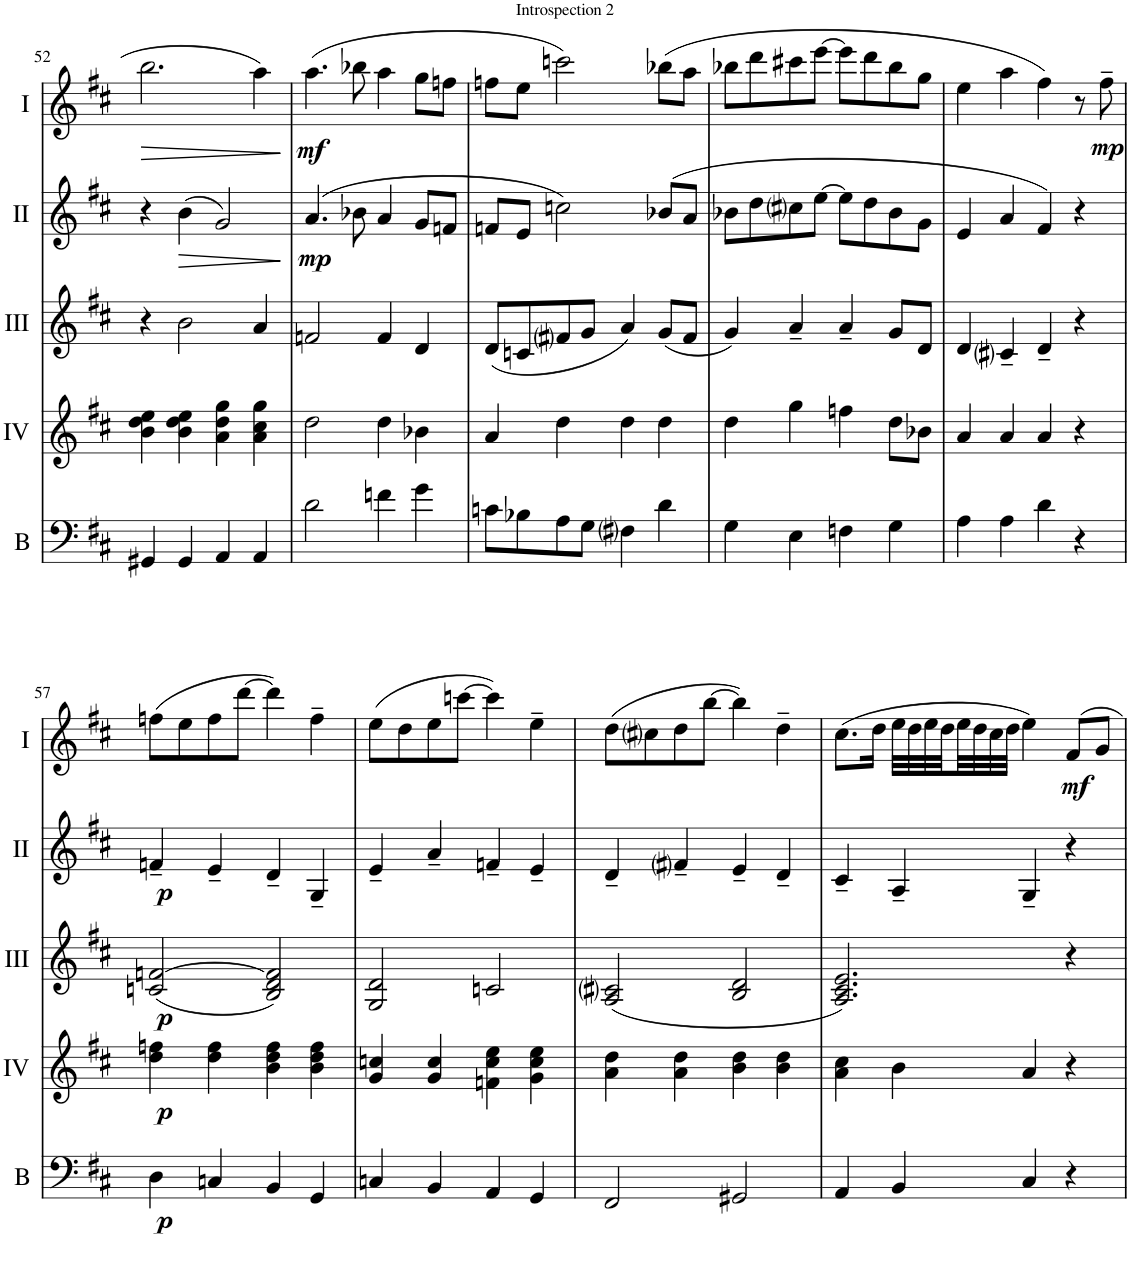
**kern	**dynam	**kern	**dynam	**kern	**dynam	**kern	**dynam	**kern	**dynam
*part5	*part5	*part4	*part4	*part3	*part3	*part2	*part2	*part1	*part1
*staff5	*staff5	*staff4	*staff4	*staff3	*staff3	*staff2	*staff2	*staff1	*staff1
*I"Bass	*	*I"Acc. 4	*	*I"Acc. 3	*	*I"Acc. 2	*	*I"Acc. 1	*
*I'B	*	*	*	*	*	*	*	*	*
!!LO:PB:g=z
*clefF4	*	*clefG2	*	*clefG2	*	*clefG2	*	*clefG2	*
*Trd7c12	*	*Trd7c12	*	*	*	*	*	*	*
*k[f#c#]	*	*k[f#c#]	*	*k[f#c#]	*	*k[f#c#]	*	*k[f#c#]	*
*M4/4	*	*M4/4	*	*M4/4	*	*M4/4	*	*M4/4	*
*met(c)	*	*met(c)	*	*met(c)	*	*met(c)	*	*met(c)	*
=52	=52	=52	=52	=52	=52	=52	=52	=52	=52
!	!	!	!	!	!	!	!	!	!LO:HP:b
4GG#X/	.	4b\ 4dd\ 4ee\	.	4r	.	4r	.	2.bb\	>
!	!	!	!	!	!	!	!LO:HP:b	!	!
4GG#/	.	4b\ 4dd\ 4ee\	.	2b\	.	(4b\	>	.	.
4AA/	.	4a\ 4dd\ 4gg\	.	.	.	2g/)	.	.	.
4AA/	.	4a\ 4cc#\ 4gg\	.	4a/	.	.	.	4aa\	.
.	.	.	.	.	.	.	]	.	]
=53	=53	=53	=53	=53	=53	=53	=53	=53	=53
!	!	!	!	!	!	!	!LO:DY:b	!	!LO:DY:b
2d\	.	2dd\	.	2fn/	.	(4.a/	mp	(4.aa\	mf
.	.	.	.	.	.	8b-X\	.	8bb-X\	.
4fn\	.	4dd\	.	4f/	.	4a/	.	4aa\	.
4g\	.	4b-X\	.	4d/	.	8g/L	.	8gg\L	.
.	.	.	.	.	.	8fn/J	.	8ffn\J	.
=54	=54	=54	=54	=54	=54	=54	=54	=54	=54
8cn\L	.	4a/	.	(8d/L	.	8fn/L	.	8ffn\L	.
8B-X\	.	.	.	8cn/	.	8e/J	.	8ee\J	.
8A\	.	4dd\	.	8f#i/	.	2ccn\)	.	2cccn\)	.
8G\J	.	.	.	8g/J	.	.	.	.	.
4F#i\	.	4dd\	.	4a/)	.	.	.	.	.
4d\	.	4dd\	.	(8g/L	.	(8b-X/L	.	(8bb-X\L	.
.	.	.	.	8f#/J	.	8a/J	.	8aa\J	.
=55	=55	=55	=55	=55	=55	=55	=55	=55	=55
4G\	.	4dd\	.	4g/)	.	8b-X\L	.	8bb-X\L	.
.	.	.	.	.	.	8dd\	.	8ddd\	.
4E\	.	4gg\	.	4a~/	.	8cc#i\	.	8ccc#X\	.
.	.	.	.	.	.	[8ee\J	.	[8eee\J	.
4Fn\	.	4ffn\	.	4a~/	.	8ee\L]	.	8eee\L]	.
.	.	.	.	.	.	8dd\	.	8ddd\	.
4G\	.	8dd\L	.	8g/L	.	8b-\	.	8bb-\	.
.	.	8b-X\J	.	8d/J	.	8g\J	.	8gg\J	.
=56	=56	=56	=56	=56	=56	=56	=56	=56	=56
4A\	.	4a/	.	4d/	.	4e/	.	4ee\	.
4A\	.	4a/	.	4c#i~/	.	4a/	.	4aa\	.
4d\	.	4a/	.	4d~/	.	4f#/)	.	4ff#\)	.
4r	.	4r	.	4r	.	4r	.	8r	.
!	!	!	!	!	!	!	!	!	!LO:DY:b
.	.	.	.	.	.	.	.	8ff#~\	mp
!!LO:LB:g=z
=57	=57	=57	=57	=57	=57	=57	=57	=57	=57
!	!LO:DY:b	!	!LO:DY:b	!	!LO:DY:b	!	!LO:DY:b	!	!
4D\	p	4dd\ 4ffn\	p	(2cn/ [2fn/	p	4fn~/	p	(8ffn\L	.
.	.	.	.	.	.	.	.	8ee\	.
4Cn/	.	4dd\ 4ff\	.	.	.	4e~/	.	8ff\	.
.	.	.	.	.	.	.	.	[8ddd\J	.
4BB/	.	4b\ 4dd\ 4ff\	.	2B/ 2d/ 2f/])	.	4d~/	.	4ddd\])	.
4GG/	.	4b\ 4dd\ 4ff\	.	.	.	4G~/	.	4ff~\	.
=58	=58	=58	=58	=58	=58	=58	=58	=58	=58
4Cn/	.	4g/ 4ccn/	.	2G/ 2d/	.	4e~/	.	(8ee\L	.
.	.	.	.	.	.	.	.	8dd\	.
4BB/	.	4g/ 4cc/	.	.	.	4a~/	.	8ee\	.
.	.	.	.	.	.	.	.	[8cccn\J	.
4AA/	.	4fn\ 4cc\ 4ee\	.	2cn/	.	4fn~/	.	4ccc\])	.
4GG/	.	4g\ 4cc\ 4ee\	.	.	.	4e~/	.	4ee~\	.
=59	=59	=59	=59	=59	=59	=59	=59	=59	=59
2FF#/	.	4a\ 4dd\	.	(2A/ 2c#i/	.	4d~/	.	(8dd\L	.
.	.	.	.	.	.	.	.	8cc#i\	.
.	.	4a\ 4dd\	.	.	.	4f#i~/	.	8dd\	.
.	.	.	.	.	.	.	.	[8bb\J	.
2GG#X/	.	4b\ 4dd\	.	2B/ 2d/	.	4e~/	.	4bb\])	.
.	.	4b\ 4dd\	.	.	.	4d~/	.	4dd~\	.
=60	=60	=60	=60	=60	=60	=60	=60	=60	=60
4AA/	.	4a\ 4cc#\	.	2.A/ 2.c#/ 2.e/)	.	4c#~/	.	(8.cc#\L	.
.	.	.	.	.	.	.	.	16dd\Jk	.
4BB/	.	4b\	.	.	.	4A~/	.	32ee\LLL	.
.	.	.	.	.	.	.	.	32dd\	.
.	.	.	.	.	.	.	.	32ee\	.
.	.	.	.	.	.	.	.	32dd\	.
.	.	.	.	.	.	.	.	32ee\	.
.	.	.	.	.	.	.	.	32dd\	.
.	.	.	.	.	.	.	.	32cc#\	.
.	.	.	.	.	.	.	.	32dd\JJJ	.
4C#/	.	4a/	.	.	.	4G~/	.	4ee\)	.
!	!	!	!	!	!	!	!	!	!LO:DY:b
4r	.	4r	.	4r	.	4r	.	8f#/L	mf
.	.	.	.	.	.	.	.	8g/J	.
=	=	=	=	=	=	=	=	=	=
*-	*-	*-	*-	*-	*-	*-	*-	*-	*-
